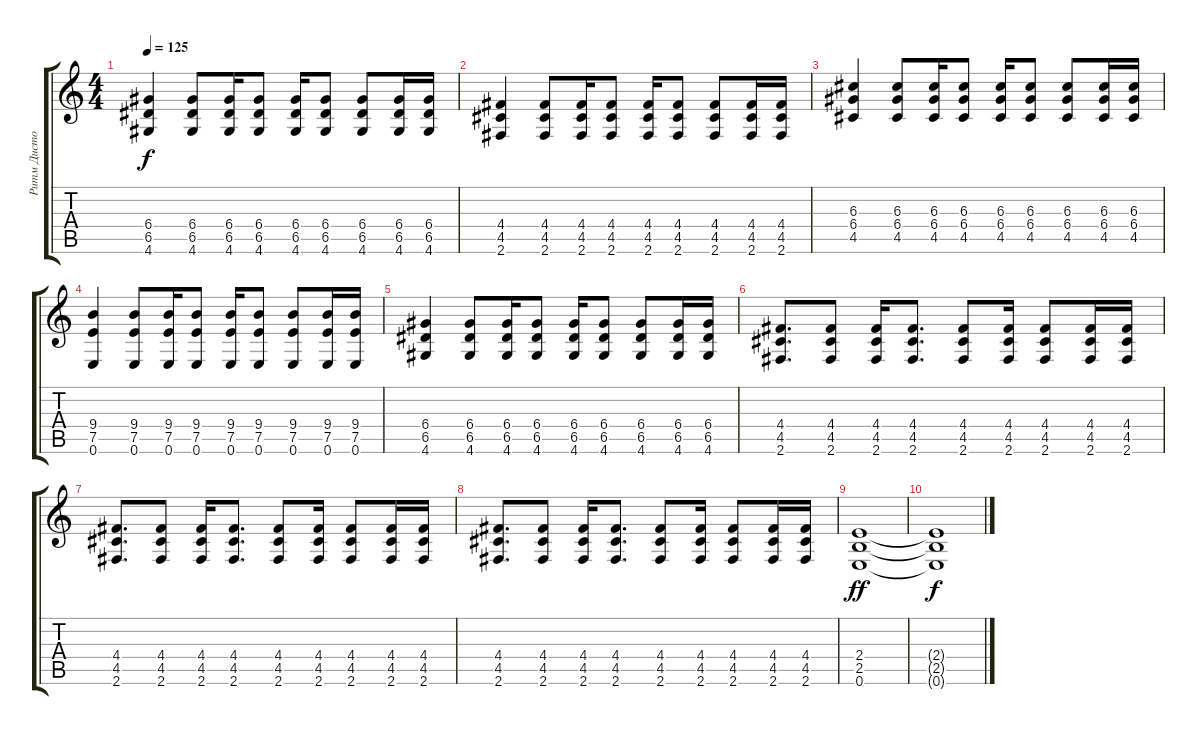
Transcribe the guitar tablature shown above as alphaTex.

\track ("Ритм ДисторЖН" "Ритм Дисто") {instrument distortionguitar}
\staff {score tabs}
\tuning (E4 B3 G3 D3 A2 E2) {hide}
\ts (4 4)
\tempo 125
\clef g2
\ks c
(6.4 6.5 4.6).4{dy f} (6.4 6.5 4.6).8 (6.4 6.5 4.6).16 (6.4 6.5 4.6).8 (6.4 6.5 4.6).16 (6.4 6.5 4.6).8 (6.4 6.5 4.6).8 (6.4 6.5 4.6).16 (6.4 6.5 4.6).16 |
(4.4 4.5 2.6).4 (4.4 4.5 2.6).8 (4.4 4.5 2.6).16 (4.4 4.5 2.6).8 (4.4 4.5 2.6).16 (4.4 4.5 2.6).8 (4.4 4.5 2.6).8 (4.4 4.5 2.6).16 (4.4 4.5 2.6).16 |
(6.3 6.4 4.5).4 (6.3 6.4 4.5).8 (6.3 6.4 4.5).16 (6.3 6.4 4.5).8 (6.3 6.4 4.5).16 (6.3 6.4 4.5).8 (6.3 6.4 4.5).8 (6.3 6.4 4.5).16 (6.3 6.4 4.5).16 |
(9.4 7.5 0.6).4 (9.4 7.5 0.6).8 (9.4 7.5 0.6).16 (9.4 7.5 0.6).8 (9.4 7.5 0.6).16 (9.4 7.5 0.6).8 (9.4 7.5 0.6).8 (9.4 7.5 0.6).16 (9.4 7.5 0.6).16 |
(6.4 6.5 4.6).4 (6.4 6.5 4.6).8 (6.4 6.5 4.6).16 (6.4 6.5 4.6).8 (6.4 6.5 4.6).16 (6.4 6.5 4.6).8 (6.4 6.5 4.6).8 (6.4 6.5 4.6).16 (6.4 6.5 4.6).16 |
(4.4 4.5 2.6).8{d} (4.4 4.5 2.6).8 (4.4 4.5 2.6).16 (4.4 4.5 2.6).8{d} (4.4 4.5 2.6).8 (4.4 4.5 2.6).16 (4.4 4.5 2.6).8 (4.4 4.5 2.6).16 (4.4 4.5 2.6).16 |
(4.4 4.5 2.6).8{d} (4.4 4.5 2.6).8 (4.4 4.5 2.6).16 (4.4 4.5 2.6).8{d} (4.4 4.5 2.6).8 (4.4 4.5 2.6).16 (4.4 4.5 2.6).8 (4.4 4.5 2.6).16 (4.4 4.5 2.6).16 |
(4.4 4.5 2.6).8{d} (4.4 4.5 2.6).8 (4.4 4.5 2.6).16 (4.4 4.5 2.6).8{d} (4.4 4.5 2.6).8 (4.4 4.5 2.6).16 (4.4 4.5 2.6).8 (4.4 4.5 2.6).16 (4.4 4.5 2.6).16 |
(2.4 2.5 0.6).1{dy ff} |
(2.4{t} 2.5{t} 0.6{t}).1{dy f}
